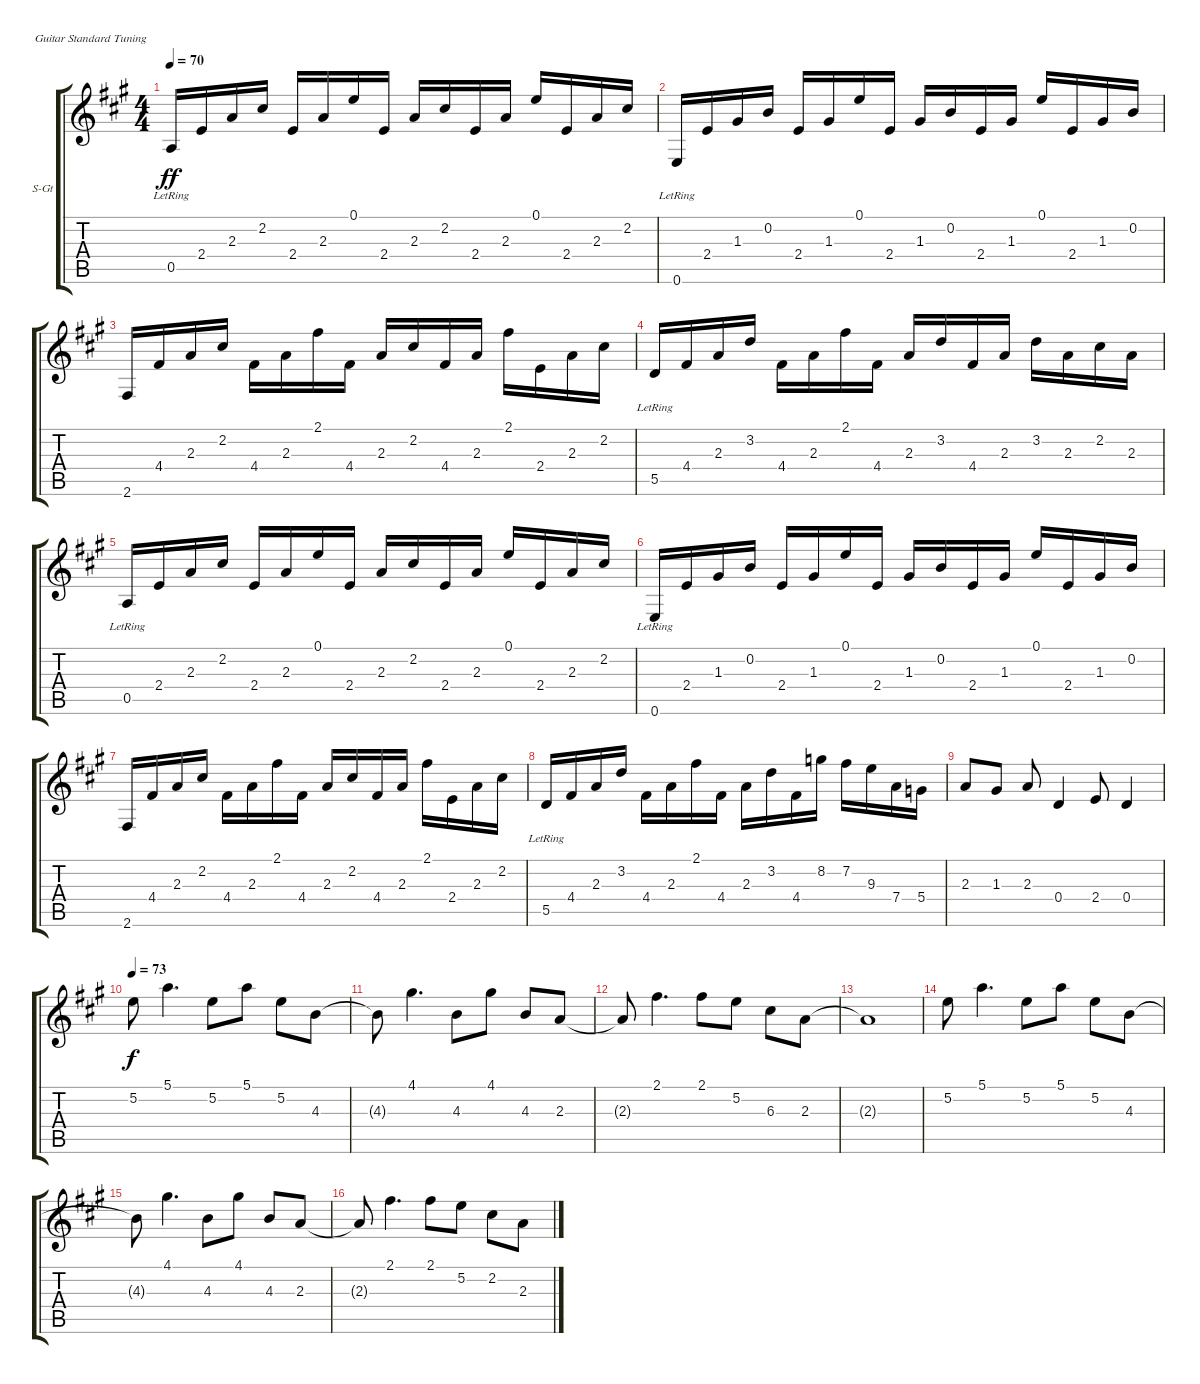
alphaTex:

\defaultSystemsLayout 4
\bracketExtendMode groupsimilarinstruments
\firstSystemTrackNameOrientation horizontal
\otherSystemsTrackNameOrientation horizontal
\track ("Акустическая гитара" "S-Gt") {instrument acousticguitarsteel}
\staff {score tabs}
\tuning (E4 B3 G3 D3 A2 E2)
\ts (4 4)
\tempo 70
\clef g2
\ks a
0.5{lr}.16{dy ff} 2.4.16 2.3.16 2.2.16 2.4.16 2.3.16 0.1.16 2.4.16 2.3.16 2.2.16 2.4.16 2.3.16 0.1.16 2.4.16 2.3.16 2.2.16 |
0.6{lr}.16 2.4.16 1.3.16 0.2.16 2.4.16 1.3.16 0.1.16 2.4.16 1.3.16 0.2.16 2.4.16 1.3.16 0.1.16 2.4.16 1.3.16 0.2.16 |
2.6.16 4.4.16 2.3.16 2.2.16 4.4.16 2.3.16 2.1.16 4.4.16 2.3.16 2.2.16 4.4.16 2.3.16 2.1.16 2.4.16 2.3.16 2.2.16 |
5.5{lr}.16 4.4.16 2.3.16 3.2.16 4.4.16 2.3.16 2.1.16 4.4.16 2.3.16 3.2.16 4.4.16 2.3.16 3.2.16 2.3.16 2.2.16 2.3.16 |
0.5{lr}.16 2.4.16 2.3.16 2.2.16 2.4.16 2.3.16 0.1.16 2.4.16 2.3.16 2.2.16 2.4.16 2.3.16 0.1.16 2.4.16 2.3.16 2.2.16 |
0.6{lr}.16 2.4.16 1.3.16 0.2.16 2.4.16 1.3.16 0.1.16 2.4.16 1.3.16 0.2.16 2.4.16 1.3.16 0.1.16 2.4.16 1.3.16 0.2.16 |
2.6.16 4.4.16 2.3.16 2.2.16 4.4.16 2.3.16 2.1.16 4.4.16 2.3.16 2.2.16 4.4.16 2.3.16 2.1.16 2.4.16 2.3.16 2.2.16 |
5.5{lr}.16 4.4.16 2.3.16 3.2.16 4.4.16 2.3.16 2.1.16 4.4.16 2.3.16 3.2.16 4.4.16 8.2.16 7.2.16 9.3.16 7.4.16 5.4.16 |
2.3.8 1.3.8 2.3.8 0.4.4 2.4.8 0.4.4 |
\tempo 73
5.2.8{dy f} 5.1.4{d} 5.2.8 5.1.8 5.2.8 4.3.8 |
4.3{t}.8 4.1.4{d} 4.3.8 4.1.8 4.3.8 2.3.8 |
2.3{t}.8 2.1.4{d} 2.1.8 5.2.8 6.3.8 2.3.8 |
2.3{t}.1 |
5.2.8 5.1.4{d} 5.2.8 5.1.8 5.2.8 4.3.8 |
4.3{t}.8 4.1.4{d} 4.3.8 4.1.8 4.3.8 2.3.8 |
2.3{t}.8 2.1.4{d} 2.1.8 5.2.8 2.2.8 2.3.8
